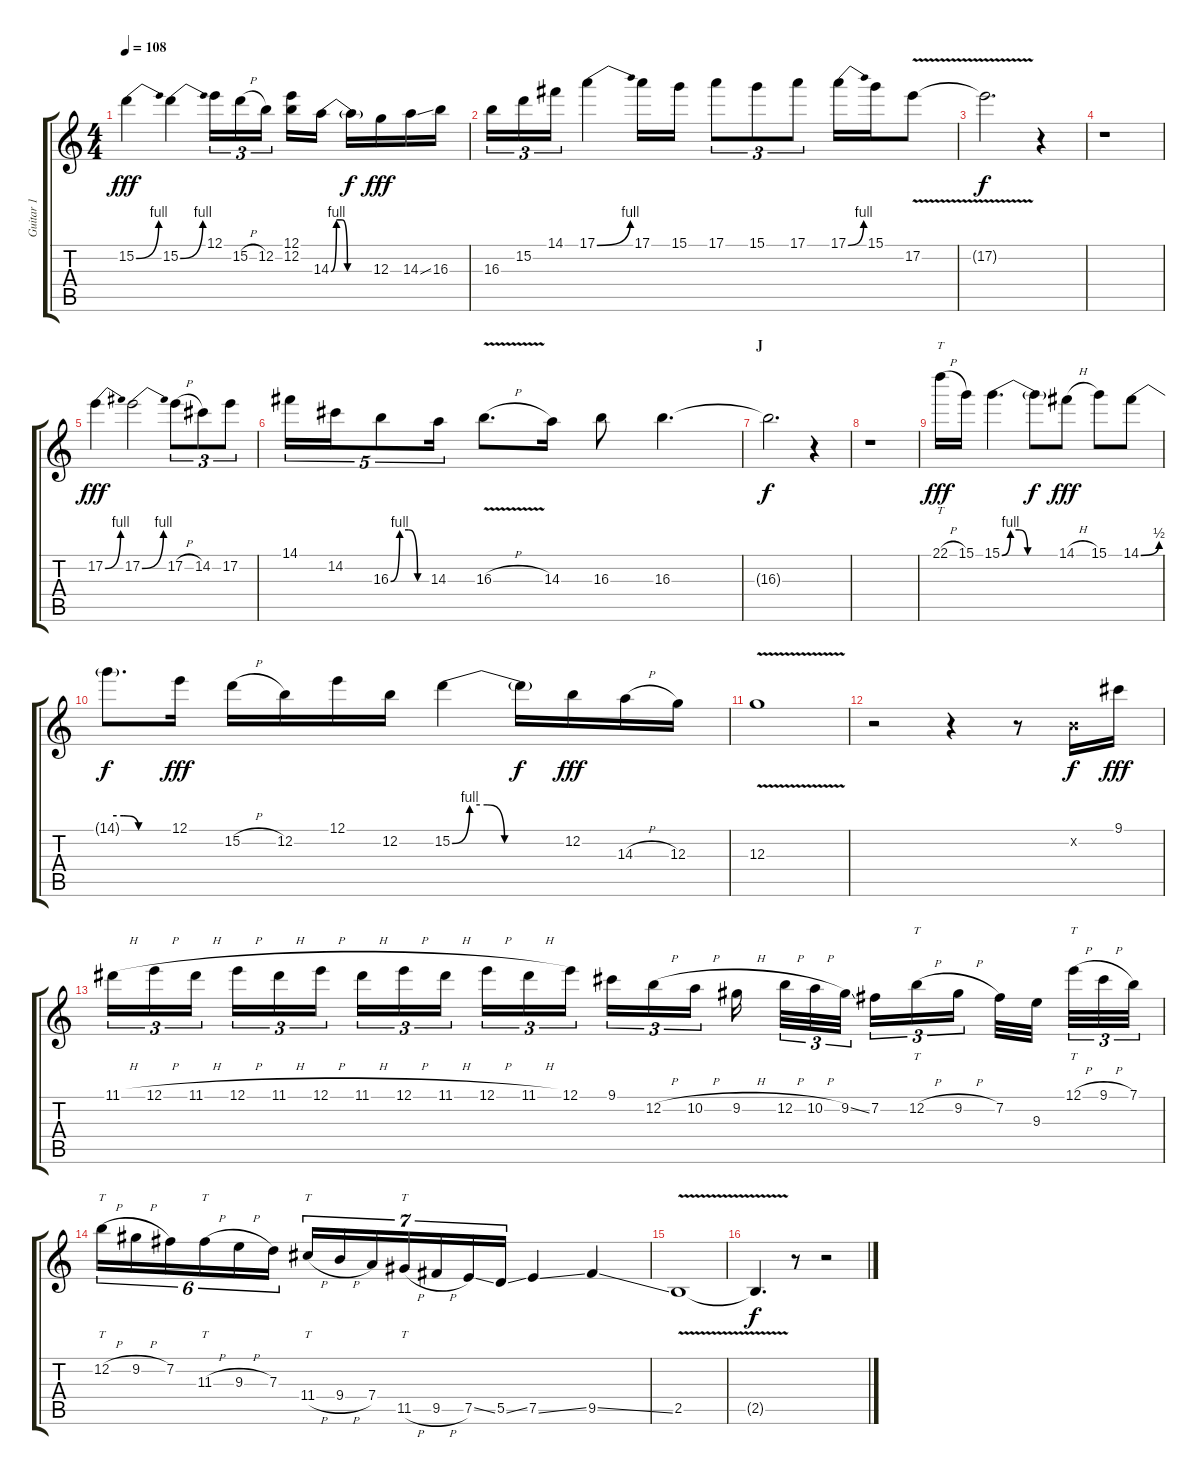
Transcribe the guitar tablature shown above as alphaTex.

\track ("Guitar 1" "Guitar 1") {instrument distortionguitar}
\staff {score tabs}
\tuning (E4 B3 G3 D3 A2 E2) {hide}
\ts (4 4)
\tempo 108
\clef g2
\ks c
15.2{be (bend 0 0 60 4)}.4{dy fff} 15.2{be (bend 0 0 60 4)}.4 12.1.16{tu (3 2)} 15.2{h}.16{tu (3 2)} 12.2.16{tu (3 2)} (12.1 12.2).16 14.3{be (custom 0 0 15 4 30 4 45 0 60 0)}.16 14.3{be (hold 0 0 60 0) t}.16{dy f} 12.3.16{dy fff} 14.3{ss}.16 16.3.16 |
16.3.16{tu (3 2)} 15.2.16{tu (3 2)} 14.1.16{tu (3 2)} 17.1{be (bend 0 0 60 4)}.4 17.1.16 15.1.16 17.1.8{tu (3 2)} 15.1.8{tu (3 2)} 17.1.8{tu (3 2)} 17.1{be (bend 0 0 60 4)}.16 15.1.16 17.2{v}.8 |
17.2{v t}.2{d dy f} r.4 |
r.1 |
17.2{be (bend 0 0 60 4)}.4{dy fff} 17.2{be (bend 0 0 60 4)}.2 17.2{h}.8{tu (3 2)} 14.2.8{tu (3 2)} 17.2.8{tu (3 2)} |
14.1.16{tu (5 4)} 14.2.16{tu (5 4)} 16.3{be (custom 0 0 15 4 30 4 45 0 60 0)}.8{tu (5 4)} 14.3.16{tu (5 4)} 16.3{v h}.8{d} 14.3.16 16.3.8 16.3.4{d} |
\section ("" "J")
16.3{t}.2{d dy f} r.4 |
r.1 |
22.1{h}.16{tt dy fff} 15.1.16 15.1{be (custom 0 0 15 4 30 4 45 0 60 0)}.4{d} 15.1{be (hold 0 0 60 0) t}.8{dy f} 14.1{h}.8{dy fff} 15.1.8 14.1{be (bend 0 0 60 2)}.8 |
14.1{be (custom 0 2 15 2 30 0 60 0) t}.8{d dy f} 12.1.16{dy fff} 15.2{h}.16 12.2.16 12.1.16 12.2.16 15.2{be (custom 0 0 15 4 30 4 45 0 60 0)}.4 15.2{be (hold 0 0 60 0) t}.16{dy f} 12.2.16{dy fff} 14.3{h}.16 12.3.16 |
12.3{v}.1 |
r.2 r.4 r.8 0.2{x}.16{dy f} 9.1.16{dy fff} |
11.1{h}.16{tu (3 2)} 12.1{h}.16{tu (3 2)} 11.1{h}.16{tu (3 2)} 12.1{h}.16{tu (3 2)} 11.1{h}.16{tu (3 2)} 12.1{h}.16{tu (3 2)} 11.1{h}.16{tu (3 2)} 12.1{h}.16{tu (3 2)} 11.1{h}.16{tu (3 2)} 12.1{h}.16{tu (3 2)} 11.1{h}.16{tu (3 2)} 12.1.16{tu (3 2)} 9.1.16{tu (3 2)} 12.2{h}.16{tu (3 2)} 10.2{h}.16{tu (3 2)} 9.2{h}.16 12.2{h}.32{tu (3 2)} 10.2{h}.32{tu (3 2)} 9.2{ss}.32{tu (3 2)} 7.2.16{tu (3 2)} 12.2{h}.16{tt tu (3 2)} 9.2{h}.16{tu (3 2)} 7.2.32 9.3.32 12.1{h}.32{tt tu (3 2)} 9.1{h}.32{tu (3 2)} 7.1.32{tu (3 2)} |
12.2{h}.16{tt tu (6 4)} 9.2{h}.16{tu (6 4)} 7.2.16{tu (6 4)} 11.3{h}.16{tt tu (6 4)} 9.3{h}.16{tu (6 4)} 7.3.16{tu (6 4)} 11.4{h}.16{tt tu (7 4)} 9.4{h}.16{tu (7 4)} 7.4.16{tu (7 4)} 11.5{h}.16{tt tu (7 4)} 9.5{h}.16{tu (7 4)} 7.5{ss}.16{tu (7 4)} 5.5{ss}.16{tu (7 4)} 7.5{ss}.4 9.5{ss}.4 |
2.5{v}.1 |
2.5{v t}.4{d dy f} r.8 r.2
